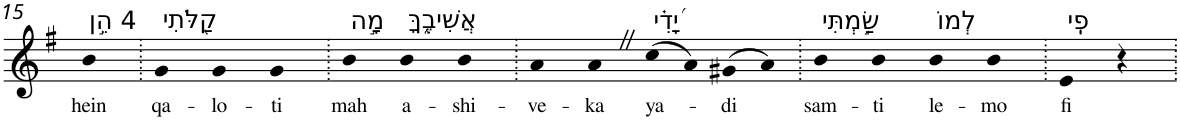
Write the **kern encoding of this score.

**kern	**text
*part1	*part1
*staff1	*staff1
*I"Piano	*
*I'Pno	*
!!LO:PB:g=z
*clefG2	*
*k[f#]	*
*G:	*
=15	=15
!LO:TX:a:t=4 הֵ֣ן	!
!	!LO:LY:b
4b	hein
=16.	=16.
!LO:TX:a:t=קַ֭לֹּתִי	!
!	!LO:LY:b
4g	qa-
!	!LO:LY:b
4g	-lo-
!	!LO:LY:b
4g	-ti
=17.	=17.
!LO:TX:a:t=מָ֣ה	!
!	!LO:LY:b
4b	mah
!LO:TX:a:t=אֲשִׁיבֶ֑ךָּ	!
!	!LO:LY:b
4b	a-
!	!LO:LY:b
4b	-shi-
=18.	=18.
!	!LO:LY:b
4a	-ve-
!	!LO:LY:b
4aZ	-ka
!LO:TX:a:t=יָ֝דִ֗י	!
!	!LO:LY:b
(8cc	ya-
8a)	.
!	!LO:LY:b
(>8g#X	-di
8a)	.
=19.	=19.
!LO:TX:a:t=שַׂ֣מְתִּי	!
!	!LO:LY:b
4b	sam-
!	!LO:LY:b
4b	-ti
!LO:TX:a:t=לְמוֹ	!
!	!LO:LY:b
4b	le-
!	!LO:LY:b
4b	-mo
=20.	=20.
!LO:TX:a:t=פִֽי	!
!	!LO:LY:b
4e	fi
4r	.
=.	=.
*-	*-
